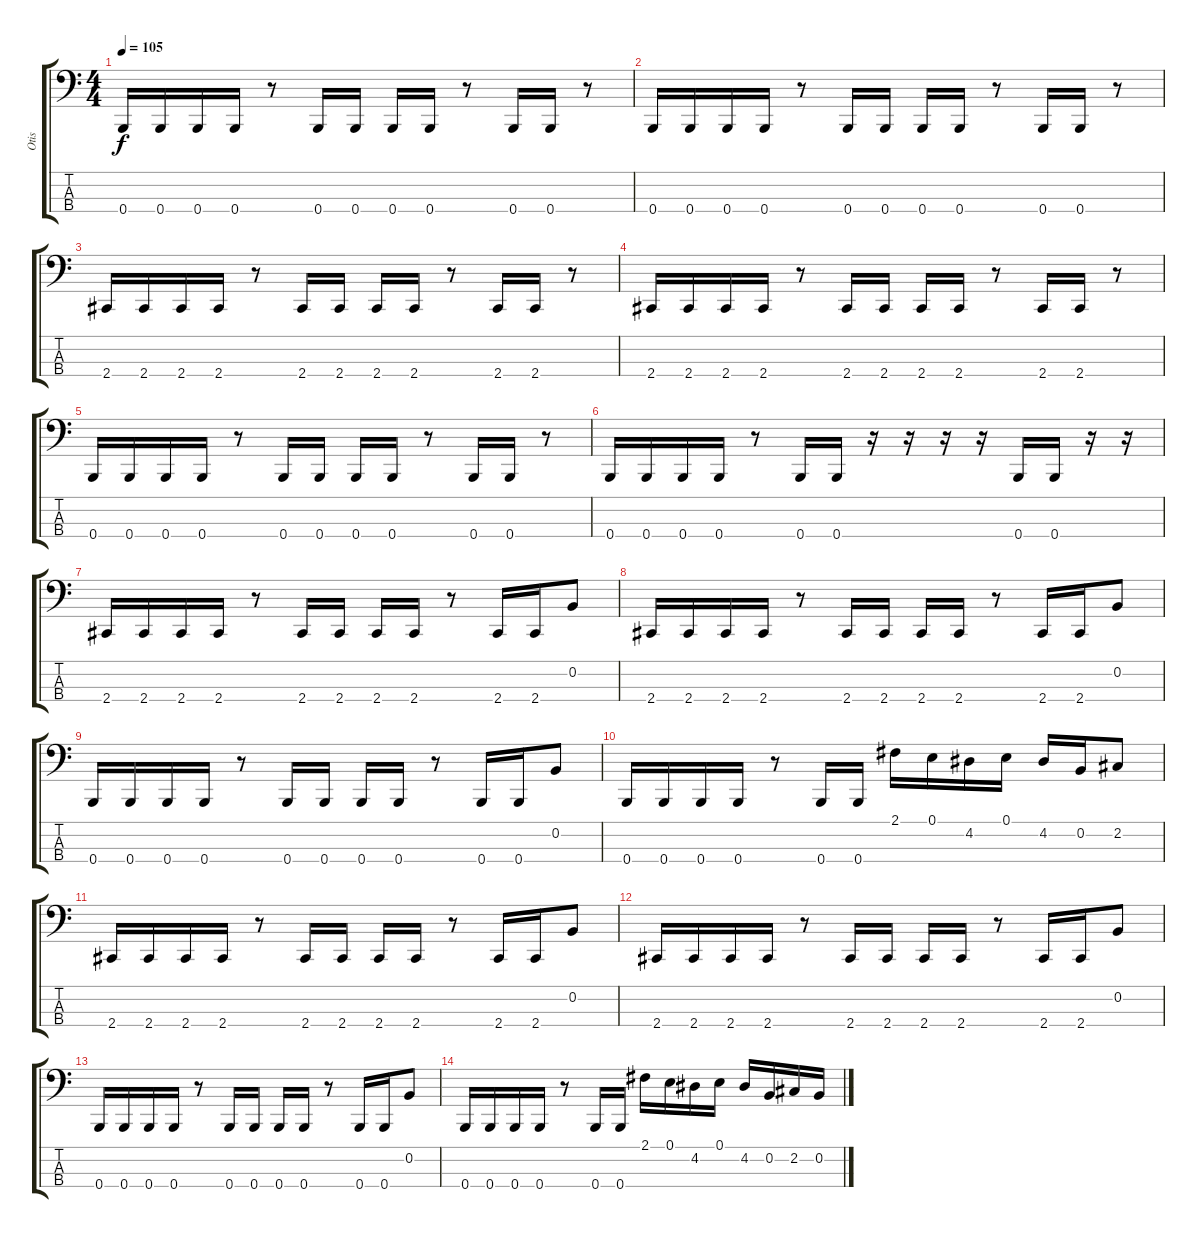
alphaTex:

\track ("Otis" "Otis") {instrument electricbassfinger}
\staff {score tabs}
\tuning (E2 B1 Gb1 B0) {hide}
\ts (4 4)
\tempo 105
\clef f4
\ks c
0.4.16{dy f} 0.4.16 0.4.16 0.4.16 r.8 0.4.16 0.4.16 0.4.16 0.4.16 r.8 0.4.16 0.4.16 r.8 |
0.4.16 0.4.16 0.4.16 0.4.16 r.8 0.4.16 0.4.16 0.4.16 0.4.16 r.8 0.4.16 0.4.16 r.8 |
2.4.16 2.4.16 2.4.16 2.4.16 r.8 2.4.16 2.4.16 2.4.16 2.4.16 r.8 2.4.16 2.4.16 r.8 |
2.4.16 2.4.16 2.4.16 2.4.16 r.8 2.4.16 2.4.16 2.4.16 2.4.16 r.8 2.4.16 2.4.16 r.8 |
0.4.16 0.4.16 0.4.16 0.4.16 r.8 0.4.16 0.4.16 0.4.16 0.4.16 r.8 0.4.16 0.4.16 r.8 |
0.4.16 0.4.16 0.4.16 0.4.16 r.8 0.4.16 0.4.16 r.16 r.16 r.16 r.16 0.4.16 0.4.16 r.16 r.16 |
2.4.16 2.4.16 2.4.16 2.4.16 r.8 2.4.16 2.4.16 2.4.16 2.4.16 r.8 2.4.16 2.4.16 0.2.8 |
2.4.16 2.4.16 2.4.16 2.4.16 r.8 2.4.16 2.4.16 2.4.16 2.4.16 r.8 2.4.16 2.4.16 0.2.8 |
0.4.16 0.4.16 0.4.16 0.4.16 r.8 0.4.16 0.4.16 0.4.16 0.4.16 r.8 0.4.16 0.4.16 0.2.8 |
0.4.16 0.4.16 0.4.16 0.4.16 r.8 0.4.16 0.4.16 2.1.16 0.1.16 4.2.16 0.1.16 4.2.16 0.2.16 2.2.8 |
2.4.16 2.4.16 2.4.16 2.4.16 r.8 2.4.16 2.4.16 2.4.16 2.4.16 r.8 2.4.16 2.4.16 0.2.8 |
2.4.16 2.4.16 2.4.16 2.4.16 r.8 2.4.16 2.4.16 2.4.16 2.4.16 r.8 2.4.16 2.4.16 0.2.8 |
0.4.16 0.4.16 0.4.16 0.4.16 r.8 0.4.16 0.4.16 0.4.16 0.4.16 r.8 0.4.16 0.4.16 0.2.8 |
0.4.16 0.4.16 0.4.16 0.4.16 r.8 0.4.16 0.4.16 2.1.16 0.1.16 4.2.16 0.1.16 4.2.16 0.2.16 2.2.16 0.2.16
